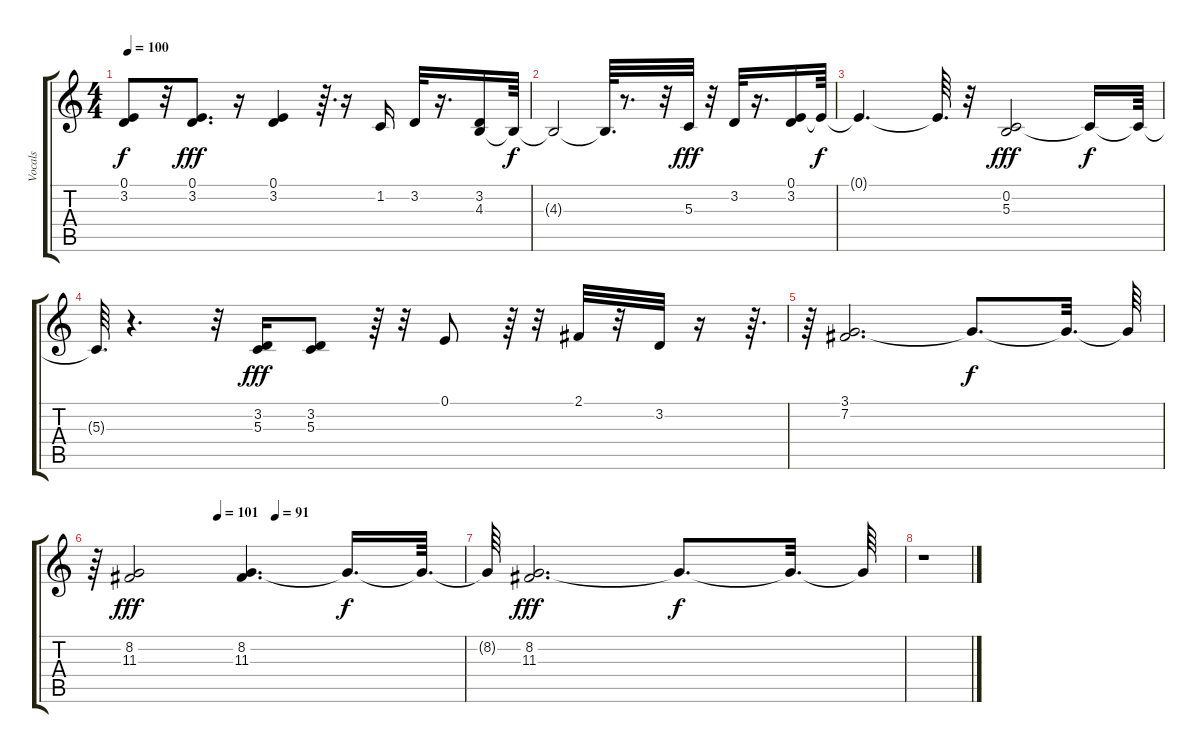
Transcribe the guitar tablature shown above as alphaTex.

\track ("Vocals" "Vocals") {instrument tenorsax}
\staff {score tabs}
\tuning (E4 B3 G3 D3 A2 E2) {hide}
\ts (4 4)
\tempo 100
\clef g2
\ks c
(0.1{t} 3.2{t}).8{dy f} r.32 (0.1 3.2).8{d dy fff} r.16 (0.1 3.2).4 r.64{d} r.16 1.2.16 3.2.32 r.16{d} (3.2 4.3).16 4.3{t}.64{dy f} |
4.3{t}.2 4.3{t}.64{d} r.8{d} r.32 5.3.32{dy fff} r.32 3.2.32 r.16{d} (0.1 3.2).16 0.1{t}.64{dy f} |
0.1{t}.4{d} 0.1{t}.64{d} r.32 (0.2 5.3).2{dy fff} 5.3{t}.16{dy f} 5.3{t}.64 |
5.3{t}.64{d} r.4{d} r.32 (3.2 5.3).16{dy fff} (3.2 5.3).8 r.64 r.32 0.1.8 r.64 r.32 2.1.32 r.32 3.2.32 r.16 r.64{d} |
r.64 (3.1 7.2).2{d} 3.1{t}.8{d dy f} 3.1{t}.32{d} 3.1{t}.64 |
\tempo (101 0.3333333333333333)
\tempo (91 0.4895833333333333)
r.64 (8.2 11.3).2{dy fff} (8.2 11.3).4{d} 8.2{t}.16{d dy f} 8.2{t}.64{d} |
8.2{t}.64 (8.2 11.3).2{d dy fff} 8.2{t}.8{d dy f} 8.2{t}.32{d} 8.2{t}.64 |
r.1
